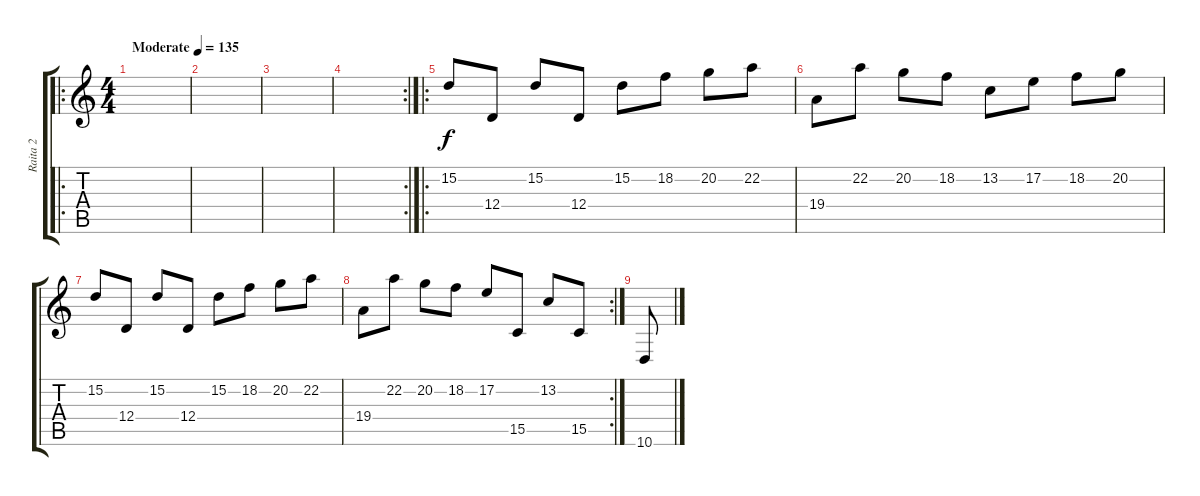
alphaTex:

\track ("Raita 2" "Raita 2") {instrument lead8bassandlead}
\staff {score tabs}
\tuning (E4 B3 G3 D3 A2 E2) {hide}
\ro
\ts (4 4)
\tempo (135 "Moderate")
\clef g2
\ks c
|
|
|
\rc 2
|
\ro
15.2.8 12.4.8 15.2.8 12.4.8 15.2.8 18.2.8 20.2.8 22.2.8 |
19.4.8 22.2.8 20.2.8 18.2.8 13.2.8 17.2.8 18.2.8 20.2.8 |
15.2.8 12.4.8 15.2.8 12.4.8 15.2.8 18.2.8 20.2.8 22.2.8 |
\rc 2
19.4.8 22.2.8 20.2.8 18.2.8 17.2.8 15.5.8 13.2.8 15.5.8 |
10.6.8
